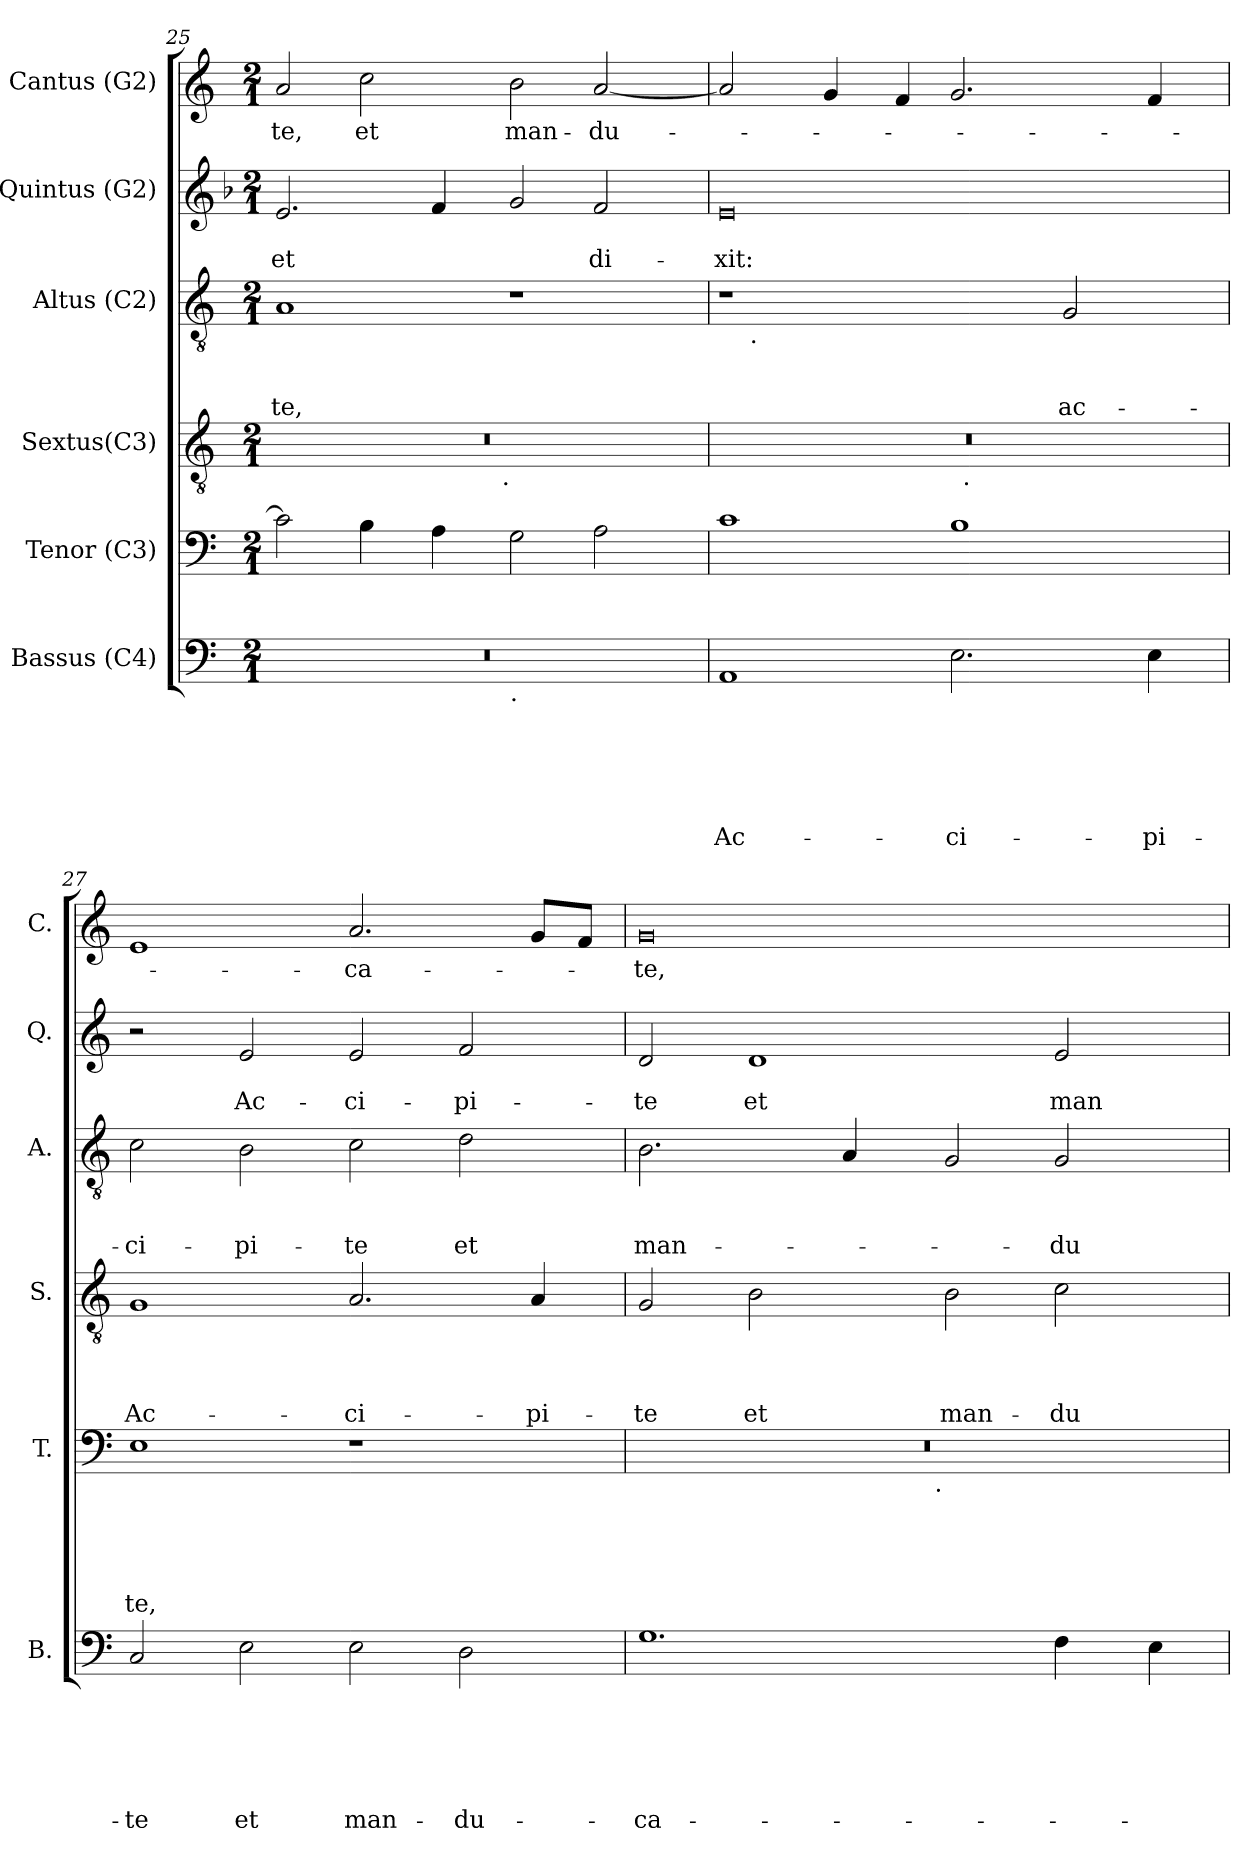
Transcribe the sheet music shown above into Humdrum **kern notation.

**kern	**text	**text	**text	**text	**text	**text	**kern	**text	**text	**text	**text	**text	**kern	**text	**text	**text	**text	**kern	**text	**text	**text	**kern	**text	**text	**kern	**text
*part6	*part6	*part6	*part6	*part6	*part6	*part6	*part5	*part5	*part5	*part5	*part5	*part5	*part4	*part4	*part4	*part4	*part4	*part3	*part3	*part3	*part3	*part2	*part2	*part2	*part1	*part1
*staff6	*staff6	*staff6	*staff6	*staff6	*staff6	*staff6	*staff5	*staff5	*staff5	*staff5	*staff5	*staff5	*staff4	*staff4	*staff4	*staff4	*staff4	*staff3	*staff3	*staff3	*staff3	*staff2	*staff2	*staff2	*staff1	*staff1
*I"Bassus (C4)	*	*	*	*	*	*	*I"Tenor (C3)	*	*	*	*	*	*I"Sextus(C3)	*	*	*	*	*I"Altus (C2)	*	*	*	*I"Quintus (G2)	*	*	*I"Cantus (G2)	*
*I'B.	*	*	*	*	*	*	*I'T.	*	*	*	*	*	*I'S.	*	*	*	*	*I'A.	*	*	*	*I'Q.	*	*	*I'C.	*
*clefF4	*	*	*	*	*	*	*clefF4	*	*	*	*	*	*clefGv2	*	*	*	*	*clefGv2	*	*	*	*clefG2	*	*	*clefG2	*
*k[]	*	*	*	*	*	*	*k[]	*	*	*	*	*	*k[]	*	*	*	*	*k[]	*	*	*	*k[b-]	*	*	*k[]	*
*C:	*	*	*	*	*	*	*C:	*	*	*	*	*	*C:	*	*	*	*	*C:	*	*	*	*F:	*	*	*C:	*
*M2/1	*	*	*	*	*	*	*M2/1	*	*	*	*	*	*M2/1	*	*	*	*	*M2/1	*	*	*	*M2/1	*	*	*M2/1	*
=25	=25	=25	=25	=25	=25	=25	=25	=25	=25	=25	=25	=25	=25	=25	=25	=25	=25	=25	=25	=25	=25	=25	=25	=25	=25	=25
!	!	!	!	!	!	!	!	!	!	!	!	!	!	!	!	!	!	!	!	!	!LO:LY:b	!	!	!LO:LY:b	!	!LO:LY:b
*^	*	*	*	*	*	*	*	*	*	*	*	*	*^	*	*	*	*	*	*	*	*	*	*	*	*	*
0r	1ryy	.	.	.	.	.	.	2c\]	.	.	.	.	.	0r	3%2ryy	.	.	.	.	1A	.	.	-te,	2.e/	.	et	2a/	-te,
!	!	!	!	!	!	!	!	!	!	!	!	!	!	!	!	!	!	!	!	!	!	!	!	!	!	!	!	!LO:LY:b
.	.	.	.	.	.	.	.	4B\	.	.	.	.	.	.	.	.	.	.	.	.	.	.	.	.	.	.	2cc\	et
.	.	.	.	.	.	.	.	.	.	.	.	.	.	.	6ryy	.	.	.	.	.	.	.	.	.	.	.	.	.
.	.	.	.	.	.	.	.	4A\	.	.	.	.	.	.	.	.	.	.	.	.	.	.	.	4f/	.	.	.	.
.	.	.	.	.	.	.	.	.	.	.	.	.	.	.	12...ryy	.	.	.	.	.	.	.	.	.	.	.	.	.
!	!	!	!	!	!	!	!	!	!	!	!	!	!	!	!LO:TX:b:t=.	!	!	!	!	!	!	!	!	!	!	!	!	!
.	.	.	.	.	.	.	.	.	.	.	.	.	.	.	3%2ryy	.	.	.	.	.	.	.	.	.	.	.	.	.
!	!LO:TX:b:t=.	!	!	!	!	!	!	!	!	!	!	!	!	!	!	!	!	!	!	!	!	!	!	!	!	!	!	!
!	!	!	!	!	!	!	!	!	!	!	!	!	!	!	!	!	!	!	!	!	!	!	!	!	!	!	!	!LO:LY:b
.	1ryy	.	.	.	.	.	.	2G\	.	.	.	.	.	.	.	.	.	.	.	1r	.	.	.	2g/	.	.	2b\	man-
!	!	!	!	!	!	!	!	!	!	!	!	!	!	!	!	!	!	!	!	!	!	!	!	!	!	!LO:LY:b	!	!LO:LY:b
.	.	.	.	.	.	.	.	2A\	.	.	.	.	.	.	.	.	.	.	.	.	.	.	.	2f/	.	di-	[<2a/	-du-
.	.	.	.	.	.	.	.	.	.	.	.	.	.	.	3ryy	.	.	.	.	.	.	.	.	.	.	.	.	.
.	.	.	.	.	.	.	.	.	.	.	.	.	.	.	96ryy	.	.	.	.	.	.	.	.	.	.	.	.	.
*v	*v	*	*	*	*	*	*	*	*	*	*	*	*	*	*	*	*	*	*	*	*	*	*	*	*	*	*	*
!!LO:LB:g=z
=26	=26	=26	=26	=26	=26	=26	=26	=26	=26	=26	=26	=26	=26	=26	=26	=26	=26	=26	=26	=26	=26	=26	=26	=26	=26	=26	=26
*	*	*	*	*	*	*	*	*	*	*	*	*	*	*	*	*	*	*	*	*	*	*	*k[]	*	*	*	*
*	*	*	*	*	*	*	*	*	*	*	*	*	*	*	*	*	*	*	*	*	*	*	*C:	*	*	*	*
*^	*	*	*	*	*	*	*	*	*	*	*	*	*	*	*	*	*	*	*	*	*	*	*	*	*	*	*
!	!	!	!	!	!	!	!LO:LY:b	!	!	!	!	!	!	!	!	!	!	!	!	!	!	!	!	!	!	!LO:LY:b	!	!
*v	*v	*	*	*	*	*	*	*	*	*	*	*	*	*	*	*	*	*	*	*^	*	*	*	*	*	*	*	*
1AA	.	.	.	.	.	Ac-	1c	.	.	.	.	.	0r	3%2ryy	.	.	.	.	1r	16.ryy	.	.	.	0e	.	-xit:	2a/]	.
!	!	!	!	!	!	!	!	!	!	!	!	!	!	!	!	!	!	!	!	!LO:TX:b:t=.	!	!	!	!	!	!	!	!
.	.	.	.	.	.	.	.	.	.	.	.	.	.	.	.	.	.	.	.	1ryy	.	.	.	.	.	.	.	.
.	.	.	.	.	.	.	.	.	.	.	.	.	.	.	.	.	.	.	.	.	.	.	.	.	.	.	4g/	.
.	.	.	.	.	.	.	.	.	.	.	.	.	.	3ryy	.	.	.	.	.	.	.	.	.	.	.	.	.	.
.	.	.	.	.	.	.	.	.	.	.	.	.	.	.	.	.	.	.	.	.	.	.	.	.	.	.	4f/	.
!	!	!	!	!	!	!LO:LY:b	!	!	!	!	!	!	!	!	!	!	!	!	!	!	!	!	!	!	!	!	!	!
2.E\	.	.	.	.	.	-ci-	1B	.	.	.	.	.	.	48ryy	.	.	.	.	2ryy	.	.	.	.	.	.	.	2.g/	.
!	!	!	!	!	!	!	!	!	!	!	!	!	!	!LO:TX:b:t=.	!	!	!	!	!	!	!	!	!	!	!	!	!	!
.	.	.	.	.	.	.	.	.	.	.	.	.	.	3%2ryy	.	.	.	.	.	.	.	.	.	.	.	.	.	.
.	.	.	.	.	.	.	.	.	.	.	.	.	.	.	.	.	.	.	.	2ryy	.	.	.	.	.	.	.	.
!	!	!	!	!	!	!	!	!	!	!	!	!	!	!	!	!	!	!	!	!	!	!	!LO:LY:b	!	!	!	!	!
.	.	.	.	.	.	.	.	.	.	.	.	.	.	.	.	.	.	.	2G/	.	.	.	ac-	.	.	.	.	.
.	.	.	.	.	.	.	.	.	.	.	.	.	.	.	.	.	.	.	.	4ryy	.	.	.	.	.	.	.	.
.	.	.	.	.	.	.	.	.	.	.	.	.	.	6...ryy	.	.	.	.	.	.	.	.	.	.	.	.	.	.
!	!	!	!	!	!	!LO:LY:b	!	!	!	!	!	!	!	!	!	!	!	!	!	!	!	!	!	!	!	!	!	!
4E\	.	.	.	.	.	-pi-	.	.	.	.	.	.	.	.	.	.	.	.	.	.	.	.	.	.	.	.	4f/	.
.	.	.	.	.	.	.	.	.	.	.	.	.	.	.	.	.	.	.	.	8ryy	.	.	.	.	.	.	.	.
.	.	.	.	.	.	.	.	.	.	.	.	.	.	.	.	.	.	.	.	32ryy	.	.	.	.	.	.	.	.
=27	=27	=27	=27	=27	=27	=27	=27	=27	=27	=27	=27	=27	=27	=27	=27	=27	=27	=27	=27	=27	=27	=27	=27	=27	=27	=27	=27	=27
!	!	!	!	!	!	!LO:LY:b	!	!	!	!	!	!LO:LY:b	!	!	!	!	!	!LO:LY:b	!	!	!	!	!LO:LY:b	!	!	!	!	!
*	*	*	*	*	*	*	*	*	*	*	*	*	*v	*v	*	*	*	*	*	*	*	*	*	*	*	*	*	*
*	*	*	*	*	*	*	*	*	*	*	*	*	*	*	*	*	*	*v	*v	*	*	*	*	*	*	*	*
2C/	.	.	.	.	.	-te	1E	.	.	.	.	-te,	1G	.	.	.	Ac-	2c\	.	.	-ci-	2r	.	.	1e	.
!	!	!	!	!	!	!LO:LY:b	!	!	!	!	!	!	!	!	!	!	!	!	!	!	!LO:LY:b	!	!	!LO:LY:b	!	!
2E\	.	.	.	.	.	et	.	.	.	.	.	.	.	.	.	.	.	2B\	.	.	-pi-	2e/	.	Ac-	.	.
!	!	!	!	!	!	!LO:LY:b	!	!	!	!	!	!	!	!	!	!	!LO:LY:b	!	!	!	!LO:LY:b	!	!	!LO:LY:b	!	!LO:LY:b
2E\	.	.	.	.	.	man-	1r	.	.	.	.	.	2.A/	.	.	.	-ci-	2c\	.	.	-te	2e/	.	-ci-	2.a/	-ca-
!	!	!	!	!	!	!LO:LY:b	!	!	!	!	!	!	!	!	!	!	!	!	!	!	!LO:LY:b	!	!	!LO:LY:b	!	!
2D\	.	.	.	.	.	-du-	.	.	.	.	.	.	.	.	.	.	.	2d\	.	.	et	2f/	.	-pi-	.	.
!	!	!	!	!	!	!	!	!	!	!	!	!	!	!	!	!	!LO:LY:b	!	!	!	!	!	!	!	!	!
.	.	.	.	.	.	.	.	.	.	.	.	.	4A/	.	.	.	-pi-	.	.	.	.	.	.	.	8g/L	.
.	.	.	.	.	.	.	.	.	.	.	.	.	.	.	.	.	.	.	.	.	.	.	.	.	8f/J	.
=28	=28	=28	=28	=28	=28	=28	=28	=28	=28	=28	=28	=28	=28	=28	=28	=28	=28	=28	=28	=28	=28	=28	=28	=28	=28	=28
!	!	!	!	!	!	!LO:LY:b	!	!	!	!	!	!	!	!	!	!	!LO:LY:b	!	!	!	!LO:LY:b	!	!	!LO:LY:b	!	!LO:LY:b
*	*	*	*	*	*	*	*^	*	*	*	*	*	*	*	*	*	*	*	*	*	*	*	*	*	*	*
1.G	.	.	.	.	.	-ca-	0r	3%2ryy	.	.	.	.	.	2G/	.	.	.	-te	2.B\	.	.	man-	2d/	.	-te	0g	-te,
!	!	!	!	!	!	!	!	!	!	!	!	!	!	!	!	!	!	!LO:LY:b	!	!	!	!	!	!	!LO:LY:b	!	!
.	.	.	.	.	.	.	.	.	.	.	.	.	.	2B\	.	.	.	et	.	.	.	.	1d	.	et	.	.
.	.	.	.	.	.	.	.	6ryy	.	.	.	.	.	.	.	.	.	.	.	.	.	.	.	.	.	.	.
.	.	.	.	.	.	.	.	.	.	.	.	.	.	.	.	.	.	.	4A/	.	.	.	.	.	.	.	.
.	.	.	.	.	.	.	.	12...ryy	.	.	.	.	.	.	.	.	.	.	.	.	.	.	.	.	.	.	.
!	!	!	!	!	!	!	!	!LO:TX:b:t=.	!	!	!	!	!	!	!	!	!	!	!	!	!	!	!	!	!	!	!
.	.	.	.	.	.	.	.	3%2ryy	.	.	.	.	.	.	.	.	.	.	.	.	.	.	.	.	.	.	.
!	!	!	!	!	!	!	!	!	!	!	!	!	!	!	!	!	!	!LO:LY:b	!	!	!	!	!	!	!	!	!
.	.	.	.	.	.	.	.	.	.	.	.	.	.	2B\	.	.	.	man-	2G/	.	.	.	.	.	.	.	.
!	!	!	!	!	!	!	!	!	!	!	!	!	!	!	!	!	!	!LO:LY:b	!	!	!	!LO:LY:b	!	!	!LO:LY:b	!	!
4F\	.	.	.	.	.	.	.	.	.	.	.	.	.	2c\	.	.	.	-du-	2G/	.	.	-du-	2e/	.	man-	.	.
.	.	.	.	.	.	.	.	3ryy	.	.	.	.	.	.	.	.	.	.	.	.	.	.	.	.	.	.	.
4E\	.	.	.	.	.	.	.	.	.	.	.	.	.	.	.	.	.	.	.	.	.	.	.	.	.	.	.
.	.	.	.	.	.	.	.	96ryy	.	.	.	.	.	.	.	.	.	.	.	.	.	.	.	.	.	.	.
*	*	*	*	*	*	*	*v	*v	*	*	*	*	*	*	*	*	*	*	*	*	*	*	*	*	*	*	*
=	=	=	=	=	=	=	=	=	=	=	=	=	=	=	=	=	=	=	=	=	=	=	=	=	=	=
*-	*-	*-	*-	*-	*-	*-	*-	*-	*-	*-	*-	*-	*-	*-	*-	*-	*-	*-	*-	*-	*-	*-	*-	*-	*-	*-
